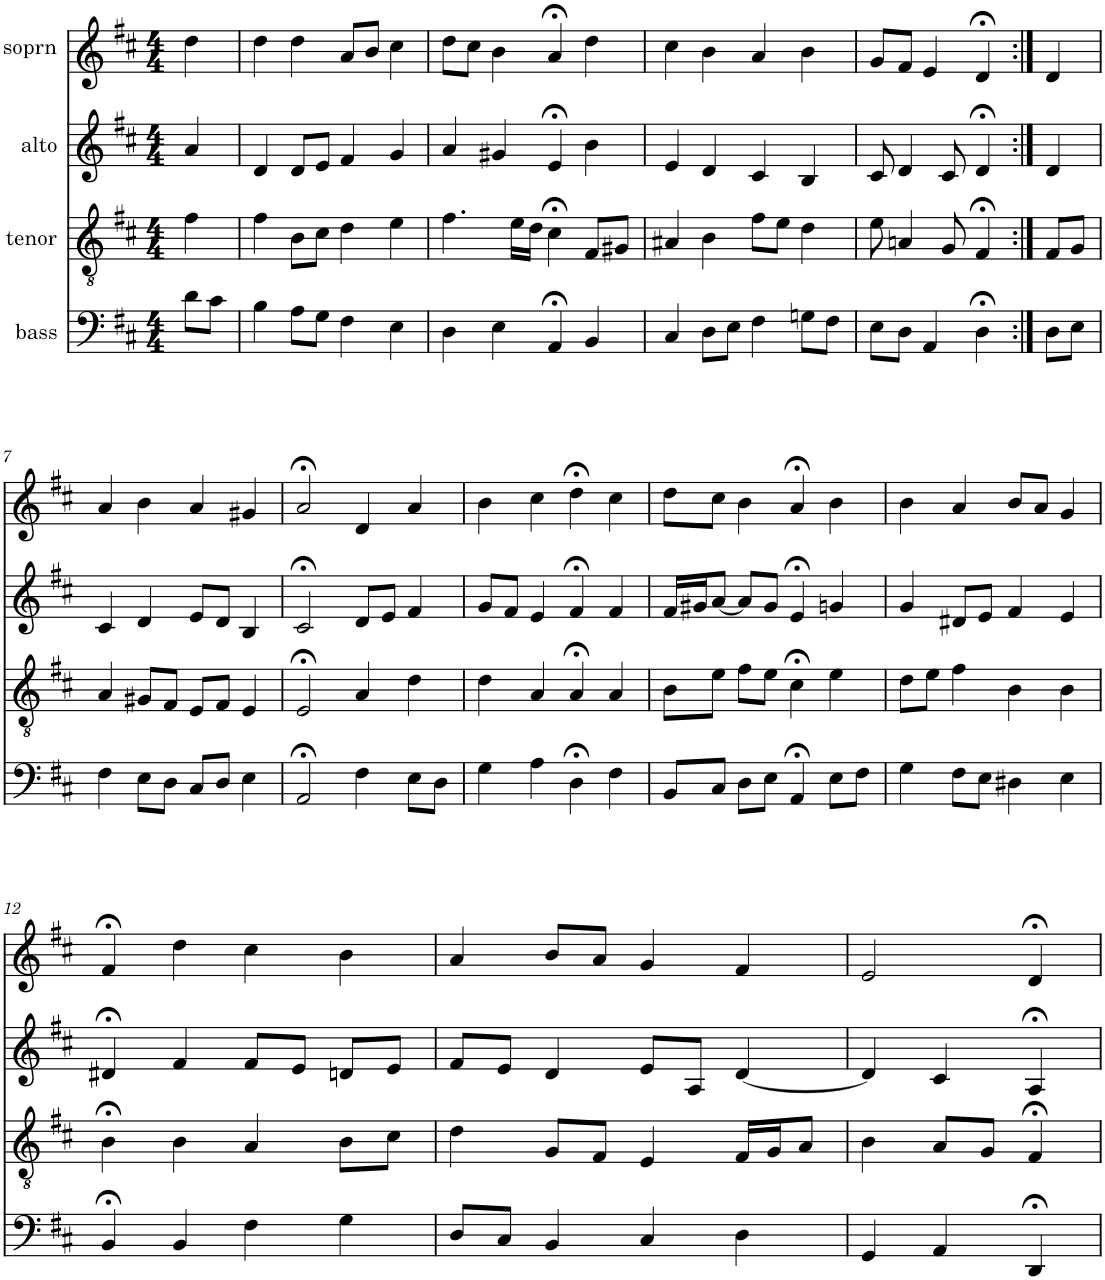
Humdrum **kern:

**kern	**kern	**kern	**kern
*part4	*part3	*part2	*part1
*staff4	*staff3	*staff2	*staff1
*I"bass	*I"tenor	*I"alto	*I"soprn
*clefF4	*clefGv2	*clefG2	*clefG2
*k[f#c#]	*k[f#c#]	*k[f#c#]	*k[f#c#]
*D:	*D:	*D:	*D:
*M4/4	*M4/4	*M4/4	*M4/4
=1	=1	=1	=1
8d\L	4f#\	4a/	4dd\
8c#\J	.	.	.
=2	=2	=2	=2
4B\	4f#\	4d/	4dd\
8A\L	8B\L	8d/L	4dd\
8G\J	8c#\J	8e/J	.
4F#\	4d\	4f#/	8a/L
.	.	.	8b/J
4E\	4e\	4g/	4cc#\
=3	=3	=3	=3
4D\	4.f#\	4a/	8dd\L
.	.	.	8cc#\J
4E\	.	4g#X/	4b\
.	16e\LL	.	.
.	16d\JJ	.	.
4AA;</	4c#;<\	4e;</	4a;</
4BB/	8F#/L	4b\	4dd\
.	8G#X/J	.	.
=4	=4	=4	=4
4C#/	4A#X/	4e/	4cc#\
8D\L	4B\	4d/	4b\
8E\J	.	.	.
4F#\	8f#\L	4c#/	4a/
.	8e\J	.	.
8Gn\L	4d\	4B/	4b\
8F#\J	.	.	.
=5	=5	=5	=5
8E\L	8e\	8c#/	8g/L
8D\J	4An/	4d/	8f#/J
4AA/	.	.	4e/
.	8G/	8c#/	.
4D;<\	4F#;</	4d;</	4d;</
=6:|!	=6:|!	=6:|!	=6:|!
8D\L	8F#/L	4d/	4d/
8E\J	8G/J	.	.
!!LO:LB:g=z
=7	=7	=7	=7
4F#\	4A/	4c#/	4a/
8E\L	8G#X/L	4d/	4b\
8D\J	8F#/J	.	.
8C#/L	8E/L	8e/L	4a/
8D/J	8F#/J	8d/J	.
4E\	4E/	4B/	4g#X/
=8	=8	=8	=8
2AA;</	2E;</	2c#;</	2a;</
4F#\	4A/	8d/L	4d/
.	.	8e/J	.
8E\L	4d\	4f#/	4a/
8D\J	.	.	.
=9	=9	=9	=9
4G\	4d\	8g/L	4b\
.	.	8f#/J	.
4A\	4A/	4e/	4cc#\
4D;<\	4A;</	4f#;</	4dd;<\
4F#\	4A/	4f#/	4cc#\
=10	=10	=10	=10
8BB/L	8B\L	16f#/LL	8dd\L
.	.	16g#X/J	.
8C#/J	8e\J	[8a/J	8cc#\J
8D\L	8f#\L	8a/L]	4b\
8E\J	8e\J	8g#/J	.
4AA;</	4c#;<\	4e;</	4a;</
8E\L	4e\	4gn/	4b\
8F#\J	.	.	.
=11	=11	=11	=11
4G\	8d\L	4g/	4b\
.	8e\J	.	.
8F#\L	4f#\	8d#X/L	4a/
8E\J	.	8e/J	.
4D#X\	4B\	4f#/	8b/L
.	.	.	8a/J
4E\	4B\	4e/	4g/
!!LO:LB:g=z
=12	=12	=12	=12
4BB;</	4B;<\	4d#X;</	4f#;</
4BB/	4B\	4f#/	4dd\
4F#\	4A/	8f#/L	4cc#\
.	.	8e/J	.
4G\	8B\L	8dn/L	4b\
.	8c#\J	8e/J	.
=13	=13	=13	=13
8D/L	4d\	8f#/L	4a/
8C#/J	.	8e/J	.
4BB/	8G/L	4d/	8b/L
.	8F#/J	.	8a/J
4C#/	4E/	8e/L	4g/
.	.	8A/J	.
4D\	16F#/LL	[4d/	4f#/
.	16G/J	.	.
.	8A/J	.	.
=14	=14	=14	=14
4GG/	4B\	4d/]	2e/
4AA/	8A/L	4c#/	.
.	8G/J	.	.
4DD;</	4F#;</	4A;</	4d;</
=	=	=	=
*-	*-	*-	*-
